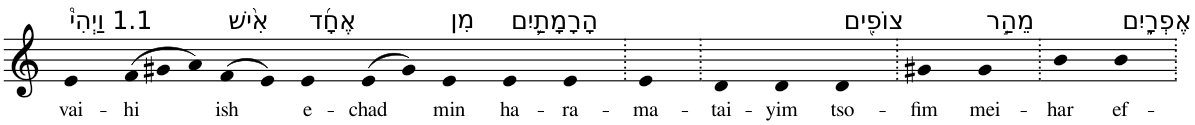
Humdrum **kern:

**kern	**text
*part1	*part1
*staff1	*staff1
*I"Piano	*
*I'Pno	*
*clefG2	*
*k[]	*
=1	=1
!LO:TX:a:t=1.1 וַיְהִי֩	!
!	!LO:LY:b
4e	vai-
*Xtuplet	*
!	!LO:LY:b
(>12f	-hi
12g#X	.
12a)	.
!LO:TX:a:t=אִ֨ישׁ	!
!	!LO:LY:b
(>8f	ish
8e)	.
!LO:TX:a:t=אֶחָ֜ד	!
!	!LO:LY:b
4e	e-
!	!LO:LY:b
(>8e	-chad
8g#)	.
!LO:TX:a:t=מִן	!
!	!LO:LY:b
4e	min
!LO:TX:a:t=הָרָמָתַ֛יִם	!
!	!LO:LY:b
4e	ha-
!	!LO:LY:b
4e	-ra-
=2.	=2.
!	!LO:LY:b
4e	-ma-
=3.	=3.
!	!LO:LY:b
4d	-tai-
!	!LO:LY:b
4d	-yim
!LO:TX:a:t=צוֹפִ֖ים	!
!	!LO:LY:b
4d	tso-
=4.	=4.
!	!LO:LY:b
4g#X	-fim
!LO:TX:a:t=מֵהַ֣ר	!
!	!LO:LY:b
4g#	mei-
=5.	=5.
!	!LO:LY:b
4b	-har
!LO:TX:a:t=אֶפְרָ֑יִם	!
!	!LO:LY:b
4b	ef-
=.	=.
*-	*-
